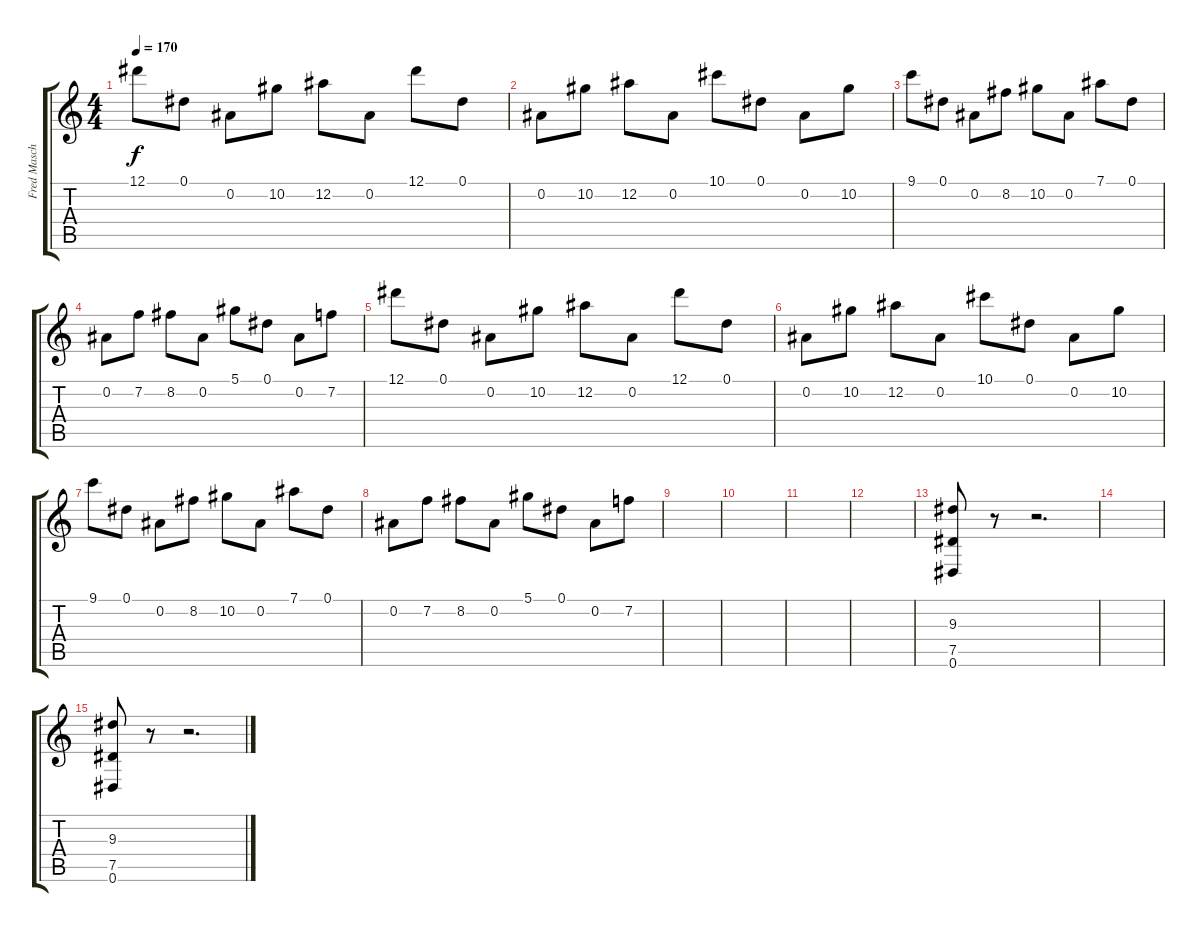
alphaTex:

\track ("Fred Mascherino - Guitar" "Fred Masch") {instrument distortionguitar}
\staff {score tabs}
\tuning (Eb4 Bb3 Gb3 Db3 Ab2 Eb2) {hide}
\ts (4 4)
\tempo 170
\clef g2
\ks c
12.1.8{dy f} 0.1.8 0.2.8 10.2.8 12.2.8 0.2.8 12.1.8 0.1.8 |
0.2.8 10.2.8 12.2.8 0.2.8 10.1.8 0.1.8 0.2.8 10.2.8 |
9.1.8 0.1.8 0.2.8 8.2.8 10.2.8 0.2.8 7.1.8 0.1.8 |
0.2.8 7.2.8 8.2.8 0.2.8 5.1.8 0.1.8 0.2.8 7.2.8 |
12.1.8 0.1.8 0.2.8 10.2.8 12.2.8 0.2.8 12.1.8 0.1.8 |
0.2.8 10.2.8 12.2.8 0.2.8 10.1.8 0.1.8 0.2.8 10.2.8 |
9.1.8 0.1.8 0.2.8 8.2.8 10.2.8 0.2.8 7.1.8 0.1.8 |
0.2.8 7.2.8 8.2.8 0.2.8 5.1.8 0.1.8 0.2.8 7.2.8 |
|
|
|
|
(9.3 7.5 0.6).8 r.8 r.2{d} |
|
(9.3 7.5 0.6).8 r.8 r.2{d}
